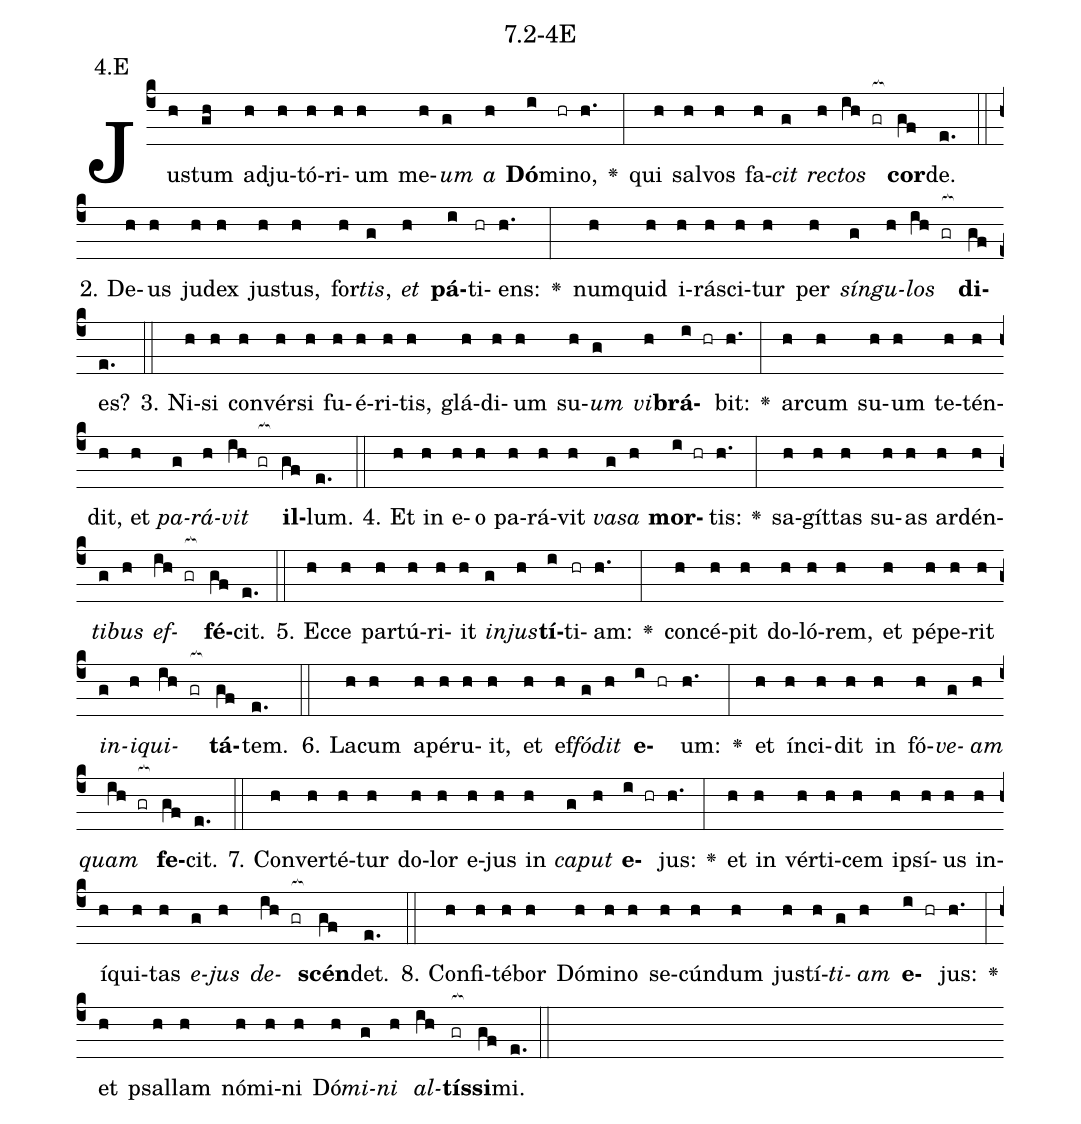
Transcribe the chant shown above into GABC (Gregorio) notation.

name: 7.2-4E;
annotation: 4.E;
%%
(c4)Jus(h)tum(gh) ad(h)ju(h)tó(h)ri(h)um(h) me(h)<i>um</i>(g) <i>a</i>(h) <b>Dó</b>(i)mi(hr)no,(h.) <v>\greheightstar</v>(:) qui(h) sal(h)vos(h) fa(h)<i>cit</i>(g) <i>rec</i>(h)<i>tos</i>(ih gr[ocb:1{]) <b>cor</b>(gf[ocb:0}])de.(e.) (::)
2. De(h)us(h) ju(h)dex(h) jus(h)tus,(h) for(h)<i>tis</i>,(g) <i>et</i>(h) <b>pá</b>(i)ti(hr)ens:(h.) <v>\greheightstar</v>(:) num(h)quid(h) i(h)rá(h)sci(h)tur(h) per(h) <i>sín</i>(g)<i>gu</i>(h)<i>los</i>(ih gr[ocb:1{]) <b>di</b>(gf[ocb:0}])es?(e.) (::)
3. Ni(h)si(h) con(h)vér(h)si(h) fu(h)é(h)ri(h)tis,(h) glá(h)di(h)um(h) su(h)<i>um</i>(g) <i>vi</i>(h)<b>brá</b>(i hr)bit:(h.) <v>\greheightstar</v>(:) ar(h)cum(h) su(h)um(h) te(h)tén(h)dit,(h) et(h) <i>pa</i>(g)<i>rá</i>(h)<i>vit</i>(ih gr[ocb:1{]) <b>il</b>(gf[ocb:0}])lum.(e.) (::)
4. Et(h) in(h) e(h)o(h) pa(h)rá(h)vit(h) <i>va</i>(g)<i>sa</i>(h) <b>mor</b>(i hr)tis:(h.) <v>\greheightstar</v>(:) sa(h)gít(h)tas(h) su(h)as(h) ar(h)dén(h)<i>ti</i>(g)<i>bus</i>(h) <i>ef</i>(ih gr[ocb:1{])<b>fé</b>(gf[ocb:0}])cit.(e.) (::)
5. Ec(h)ce(h) par(h)tú(h)ri(h)it(h) <i>in</i>(g)<i>jus</i>(h)<b>tí</b>(i)ti(hr)am:(h.) <v>\greheightstar</v>(:) con(h)cé(h)pit(h) do(h)ló(h)rem,(h) et(h) pé(h)pe(h)rit(h) <i>in</i>(g)<i>i</i>(h)<i>qui</i>(ih gr[ocb:1{])<b>tá</b>(gf[ocb:0}])tem.(e.) (::)
6. La(h)cum(h) a(h)pé(h)ru(h)it,(h) et(h) ef(h)<i>fó</i>(g)<i>dit</i>(h) <b>e</b>(i hr)um:(h.) <v>\greheightstar</v>(:) et(h) ín(h)ci(h)dit(h) in(h) fó(h)<i>ve</i>(g)<i>am</i>(h) <i>quam</i>(ih gr[ocb:1{]) <b>fe</b>(gf[ocb:0}])cit.(e.) (::)
7. Con(h)ver(h)té(h)tur(h) do(h)lor(h) e(h)jus(h) in(h) <i>ca</i>(g)<i>put</i>(h) <b>e</b>(i hr)jus:(h.) <v>\greheightstar</v>(:) et(h) in(h) vér(h)ti(h)cem(h) ip(h)sí(h)us(h) in(h)í(h)qui(h)tas(h) <i>e</i>(g)<i>jus</i>(h) <i>de</i>(ih gr[ocb:1{])<b>scén</b>(gf[ocb:0}])det.(e.) (::)
8. Con(h)fi(h)té(h)bor(h) Dó(h)mi(h)no(h) se(h)cún(h)dum(h) jus(h)tí(h)<i>ti</i>(g)<i>am</i>(h) <b>e</b>(i hr)jus:(h.) <v>\greheightstar</v>(:) et(h) psal(h)lam(h) nó(h)mi(h)ni(h) Dó(h)<i>mi</i>(g)<i>ni</i>(h) <i>al</i>(ih)<b>tís</b>(gr[ocb:1{])<b>si</b>(gf[ocb:0}])mi.(e.) (::)
